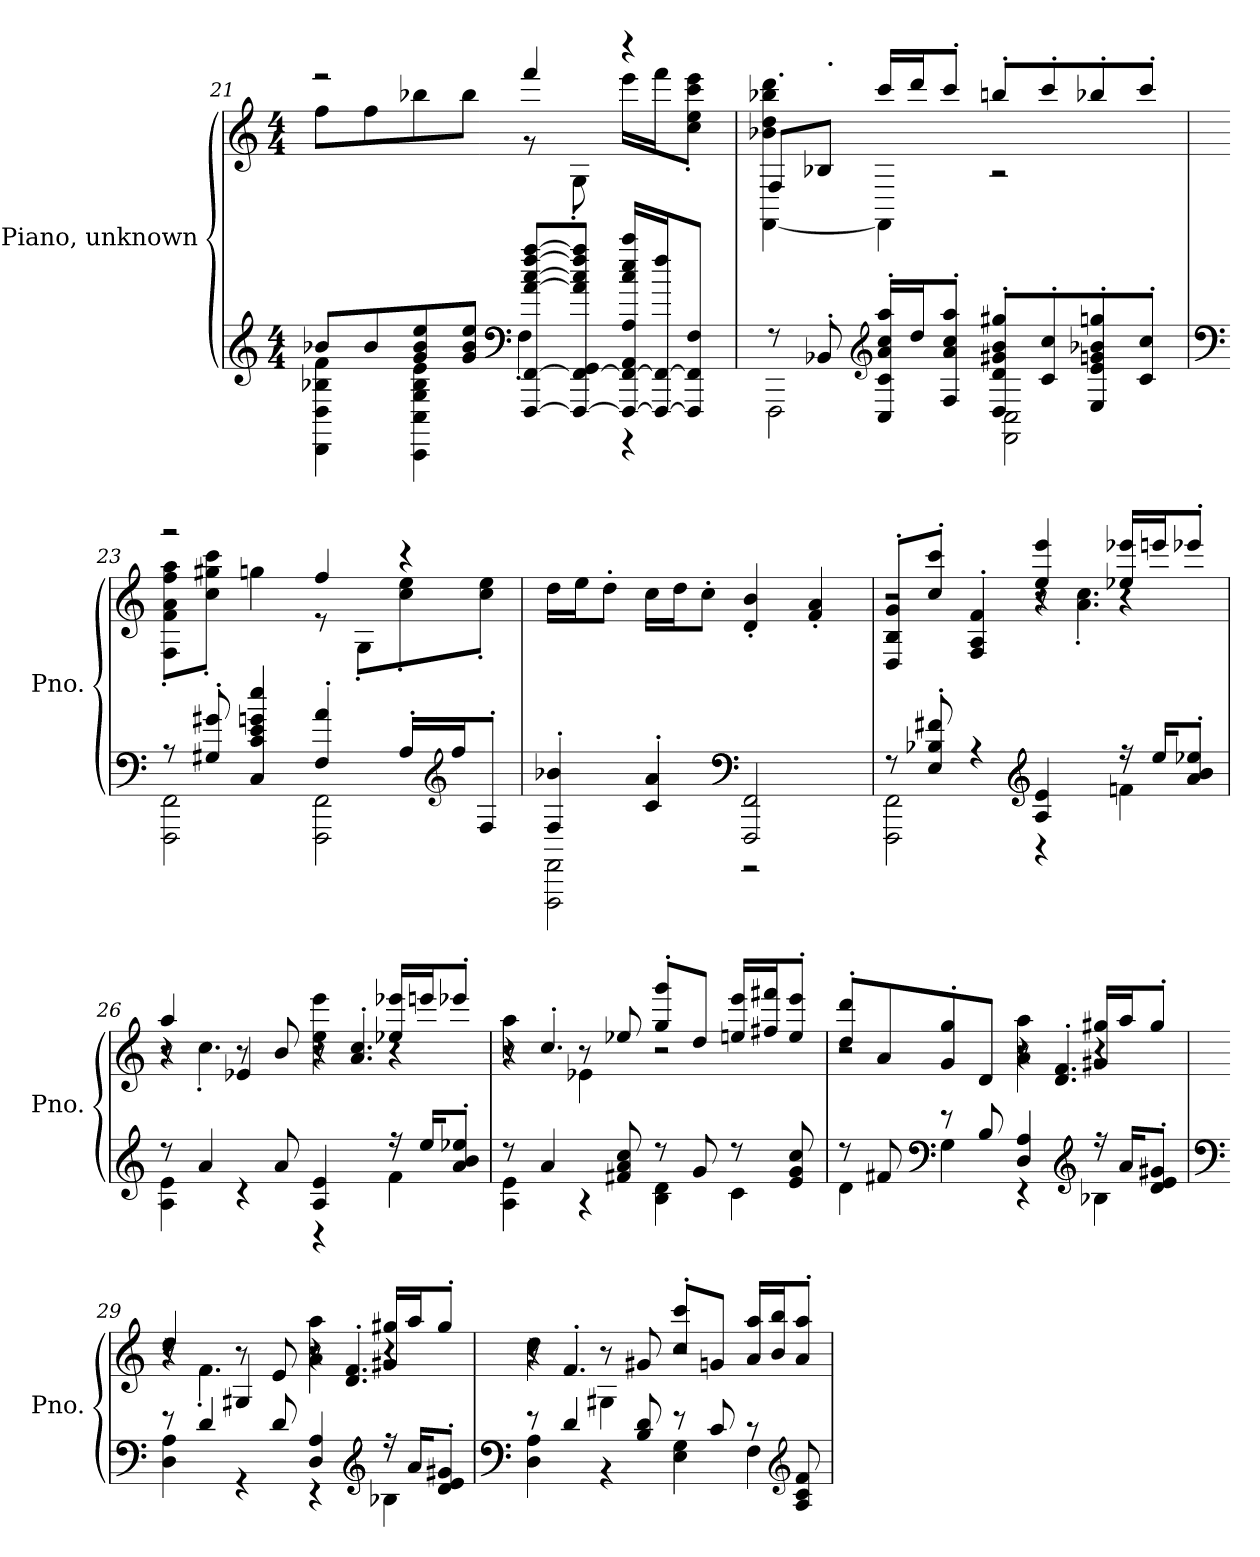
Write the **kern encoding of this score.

**kern	**kern
*part1	*part1
*staff2	*staff1
*I"Piano, unknown	*
*I'Pno.	*
*clefG2	*clefG2
*k[]	*k[]
*M4/4	*M4/4
=21	=21
*^	*^
8b-X/L	4DD\ 4D\ 4B-X\ 4f\	2r	8ff\L
8b-/	.	.	8ff\
8g/ 8b-/ 8ee/	4CC\ 4C\ 4G\ 4B-\ 4e\	.	8bb-X\
8g/ 8b-/ 8ee/J	.	.	8bb-\J
*clefF4	*	*	*
[8FFF/ [8FF/ [8a/ [8cc/ [8ff/ [8aa/L	4F'\	4fff/	8r
8FFF/_ 8FF/_ 8GG/ 8a/] 8cc/] 8ff/] 8aa/]J	.	.	8G'\
16FFF/_ 16FF/_ 16AA/ 16A/ 16cc/ 16ee/ 16ccc/LL	4r	4r	16eee\LL
16FFF/_ 16FF/_ 16ff/J	.	.	16fff\J
8FFF/] 8FF/] 8F/J	.	.	8cc\' 8ee\' 8ccc\' 8eee\'J
=22	=22	=22	=22
8r	2FFF\	8F'/L	[4FF\ 4b-X\ 4dd\ 4bb-X\ 4ddd\
8BB-X'/	.	8B-X'/J	.
*clefG2	*	*	*
16C/' 16c/' 16a/' 16cc/' 16aa/'LL	.	16ccc/LL	4FF\]
16dd/J	.	16ddd/J	.
8F/' 8a/' 8cc/' 8aa/'J	.	8ccc'/J	.
8D/' 8d/' 8g#X/' 8b/' 8gg#X/'L	2FF\ 2C\	8bbn'/L	2r
8c/' 8cc/'	.	8ccc'/	.
8E/' 8e/' 8gn/' 8b-X/' 8ggn/'	.	8bb-X'/	.
8c/' 8cc/'J	.	8ccc'/J	.
!!LO:LB:g=z	!!
=23	=23	=23	=23
*clefF4	*	*	*
8r	2FFF\ 2FF\	2r	8F\' 8f\' 8a\' 8ff\' 8aa\'L
8G#X/' 8g#X/'	.	.	8cc\' 8gg#X\' 8ccc\'J
4C/ 4c/ 4e/ 4gn/ 4ee/	.	.	4ggn\
4F/' 4a/'	2FFF\ 2FF\	4ff/	8r
.	.	.	8G'\L
16A'/LL	.	4r	8cc\' 8ee\'
*clefG2	*	*	*
16ff/J	.	.	.
8F'/J	.	.	8cc\' 8ee\'J
*	*	*v	*v
=24	=24	=24
4F/' 4b-X/'	2FFF\ 2FF\	16dd\LL
.	.	16ee\J
.	.	8dd'\J
4c/' 4a/'	.	16cc\LL
.	.	16dd\J
.	.	8cc'\J
*clefF4	*	*
2FFF/ 2FF/	2r	4d/' 4b/'
.	.	4f/' 4a/'
=25	=25	=25
*	*	*^
*	*	*	*^
8r	2FFF\ 2FF\	2r	2r	8D/' 8B/' 8g/'L
8E/' 8B-X/' 8f#X/'	.	.	.	8cc/' 8ccc/'J
4r	.	.	.	4F/' 4A/' 4f/'
*clefG2	*	*	*	*
4A/ 4e/	4r	4ee/ 4eee/	8r	4r
.	.	.	4.a\' 4.cc\'	.
16r	4fn\	4r	.	16ee-X/ 16eee-X/LL
16ee/KL	.	.	.	16eeen/J
8a/' 8b/' 8ee-X/'J	.	.	.	8eee-X'/J
!!LO:LB:g=z	!!	!!
=26	=26	=26	=26	=26
8r	4A\ 4e\	4r	8r	4aa/
4a/	.	.	4.cc'\	.
.	4r	8r	.	4e-X/
8a/	.	8b/	.	.
4A/ 4e/	4r	4r	4ee\ 4eee\	8r
.	.	.	.	4.a/' 4.cc/'
16r	4f\	16ee-X/ 16eee-X/LL	4r	.
16ee/KL	.	16eeen/J	.	.
8a/' 8b/' 8ee-X/'J	.	8eee-X'/J	.	.
=27	=27	=27	=27	=27
8r	4A\ 4e\	4r	4aa\	8r
4a/	.	.	.	4.cc'/
.	4r	8r	4e-X\	.
8f#X/ 8a/ 8cc/	.	8ee-X/	.	.
8r	4B\ 4d\	8gg/' 8ggg/'L	2r	2r
8g/	.	8dd/J	.	.
8r	4c\	16een/ 16eee/LL	.	.
.	.	16ff#X/ 16fff#X/J	.	.
8e/ 8g/ 8cc/	.	8ee/' 8eee/'J	.	.
=28	=28	=28	=28	=28
8r	4d\	8dd/' 8ddd/'L	2r	2r
8f#X/	.	8a/	.	.
*clefF4	*	*	*	*
8r	4G\	8g/' 8gg/'	.	.
8B/	.	8d/J	.	.
4D/ 4A/	4r	4r	4a\ 4aa\	8r
.	.	.	.	4.d/' 4.f/'
*clefG2	*	*	*	*
16r	4B-X\	16g#X/ 16gg#X/LL	4r	.
16a/KL	.	16aa/J	.	.
8d/' 8e/' 8g#X/'J	.	8gg#'/J	.	.
!!LO:PB:g=z	!!	!!
=29	=29	=29	=29	=29
*clefF4	*	*	*	*
8r	4D\ 4A\	4r	8r	4dd/
4d/	.	.	4.f'\	.
.	4r	8r	.	4G#X/
8d/	.	8e/	.	.
4D/ 4A/	4r	4r	4a\ 4aa\	8r
.	.	.	.	4.d/' 4.f/'
*clefG2	*	*	*	*
16r	4B-X\	16g#X/ 16gg#X/LL	4r	.
16a/KL	.	16aa/J	.	.
8d/' 8e/' 8g#X/'J	.	8gg#'/J	.	.
=30	=30	=30	=30	=30
*clefF4	*	*	*	*
8r	4D\ 4A\	4r	4dd\	8r
4d/	.	.	.	4.f'/
.	4r	8r	4G#X\	.
8B/ 8d/	.	8g#X/	.	.
8r	4E\ 4G\	8cc/' 8ccc/'L	2r	2r
8c/	.	8gn/J	.	.
8r	4F\	16a/ 16aa/LL	.	.
.	.	16b/ 16bb/J	.	.
*clefG2	*	*	*	*
8A/ 8c/ 8f/	.	8a/' 8aa/'J	.	.
*v	*v	*	*	*
*	*v	*v	*v
=	=
*-	*-
